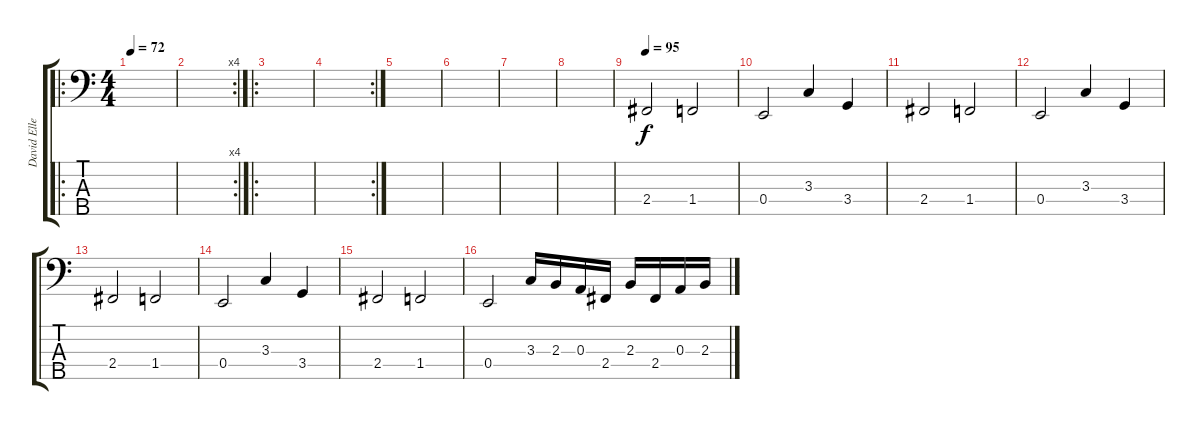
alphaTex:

\track ("David Ellefson" "David Elle") {instrument acousticguitarnylon}
\staff {score tabs}
\tuning (G2 D2 A1 E1 B0) {hide}
\ro
\ts (4 4)
\tempo 72
\clef f4
\ks c
|
\rc 4
|
\ro
|
\rc 2
|
|
|
|
|
\tempo 95
2.4.2 1.4.2 |
0.4.2 3.3.4 3.4.4 |
2.4.2 1.4.2 |
0.4.2 3.3.4 3.4.4 |
2.4.2 1.4.2 |
0.4.2 3.3.4 3.4.4 |
2.4.2 1.4.2 |
0.4.2 3.3.16 2.3.16 0.3.16 2.4.16 2.3.16 2.4.16 0.3.16 2.3.16
